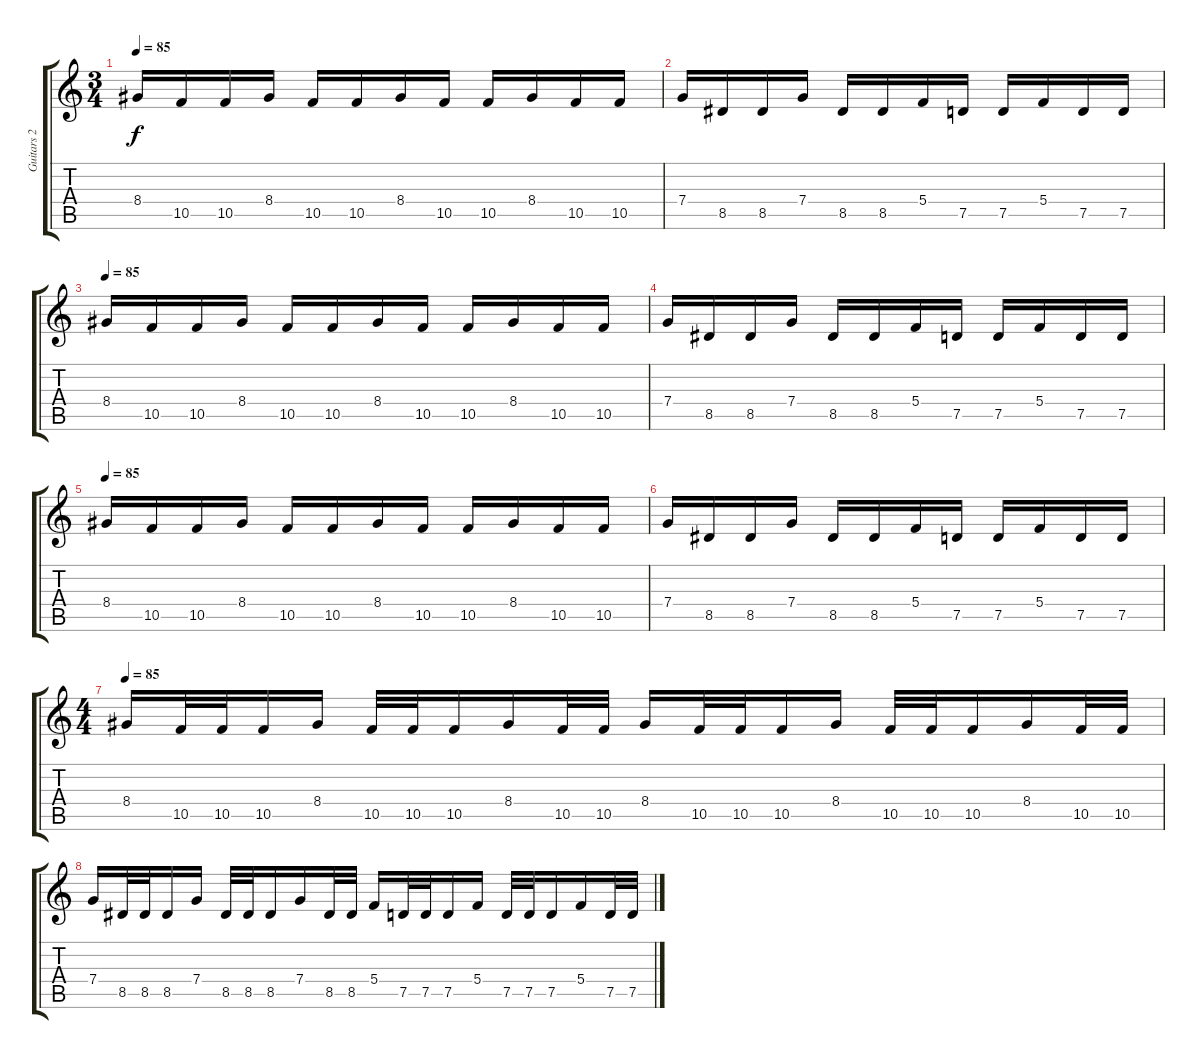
\track ("Guitars 2" "Guitars 2") {instrument distortionguitar}
\staff {score tabs}
\tuning (D4 A3 F3 C3 G2 D2) {hide}
\ts (3 4)
\tempo 85
\clef g2
\ks c
8.4.16{dy f} 10.5.16 10.5.16 8.4.16 10.5.16 10.5.16 8.4.16 10.5.16 10.5.16 8.4.16 10.5.16 10.5.16 |
7.4.16 8.5.16 8.5.16 7.4.16 8.5.16 8.5.16 5.4.16 7.5.16 7.5.16 5.4.16 7.5.16 7.5.16 |
\tempo 85
8.4.16 10.5.16 10.5.16 8.4.16 10.5.16 10.5.16 8.4.16 10.5.16 10.5.16 8.4.16 10.5.16 10.5.16 |
7.4.16 8.5.16 8.5.16 7.4.16 8.5.16 8.5.16 5.4.16 7.5.16 7.5.16 5.4.16 7.5.16 7.5.16 |
\tempo 85
8.4.16 10.5.16 10.5.16 8.4.16 10.5.16 10.5.16 8.4.16 10.5.16 10.5.16 8.4.16 10.5.16 10.5.16 |
7.4.16 8.5.16 8.5.16 7.4.16 8.5.16 8.5.16 5.4.16 7.5.16 7.5.16 5.4.16 7.5.16 7.5.16 |
\ts (4 4)
\tempo 85
8.4.16 10.5.32 10.5.32 10.5.16 8.4.16 10.5.32 10.5.32 10.5.16 8.4.16 10.5.32 10.5.32 8.4.16 10.5.32 10.5.32 10.5.16 8.4.16 10.5.32 10.5.32 10.5.16 8.4.16 10.5.32 10.5.32 |
7.4.16 8.5.32 8.5.32 8.5.16 7.4.16 8.5.32 8.5.32 8.5.16 7.4.16 8.5.32 8.5.32 5.4.16 7.5.32 7.5.32 7.5.16 5.4.16 7.5.32 7.5.32 7.5.16 5.4.16 7.5.32 7.5.32
